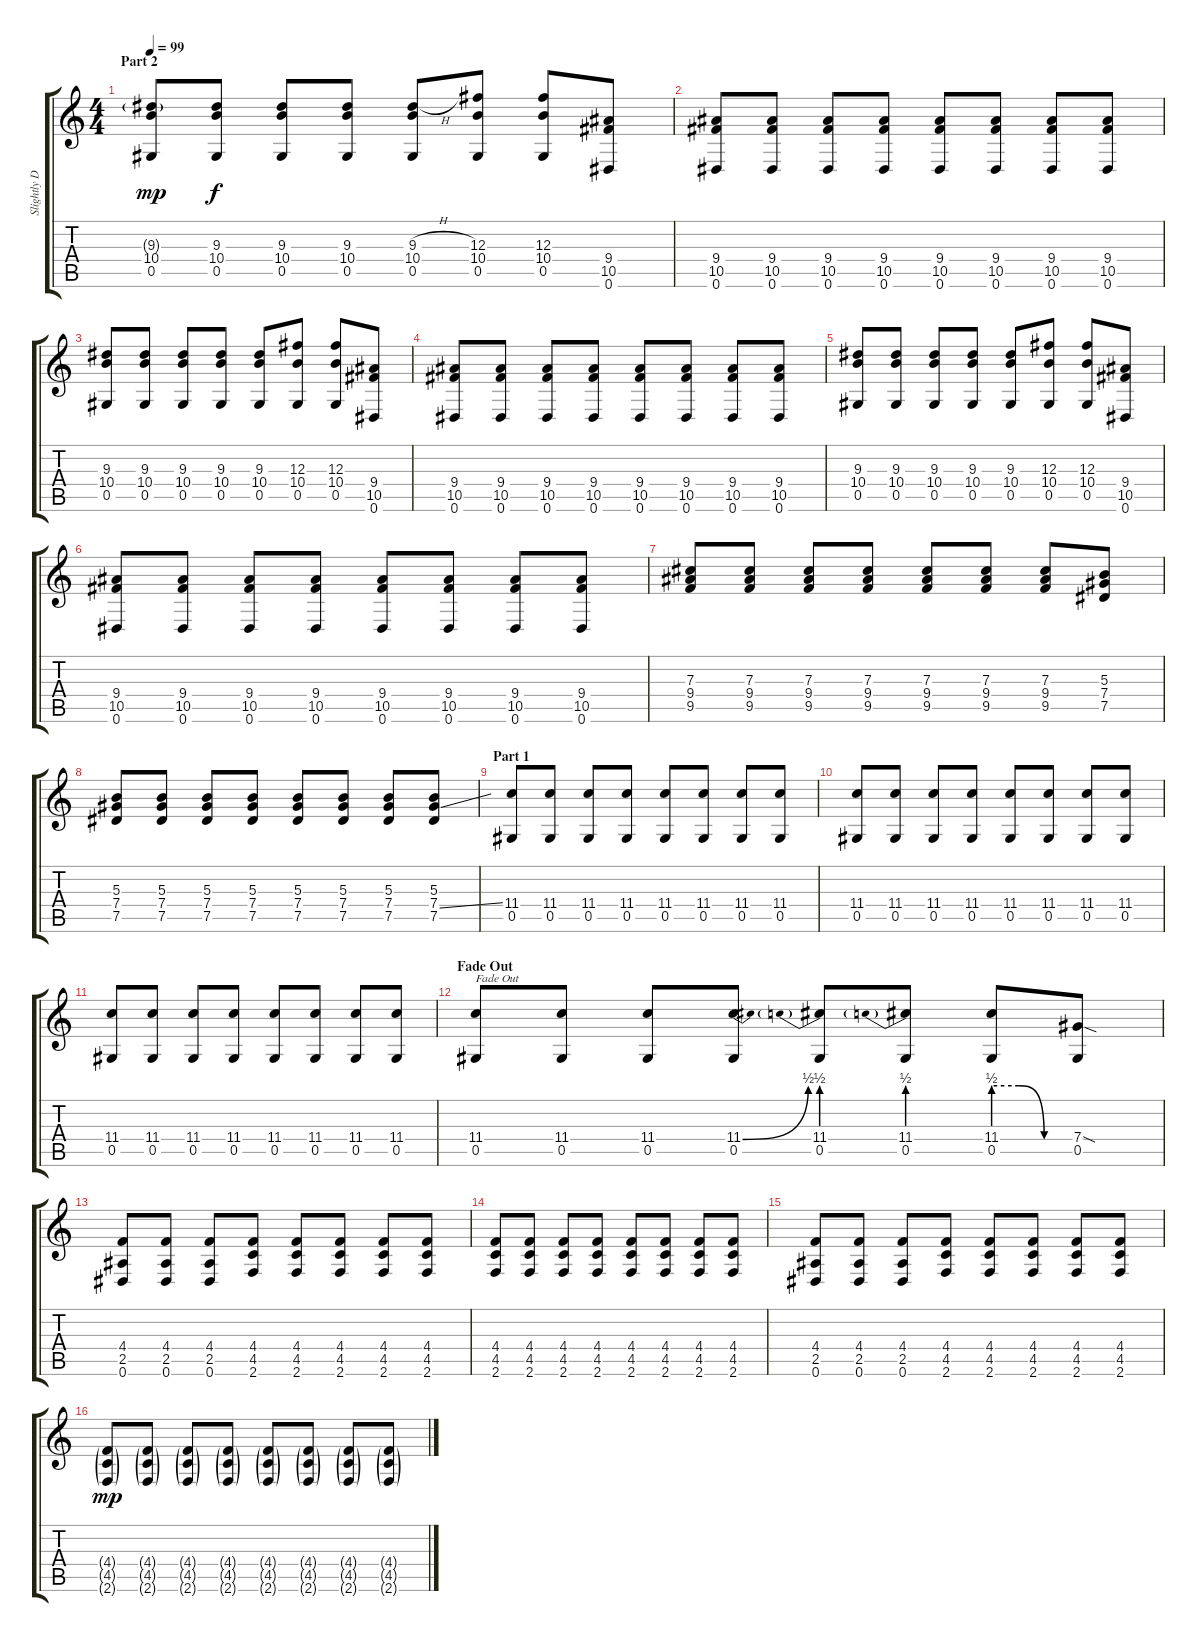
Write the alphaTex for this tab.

\track ("Slightly Distorted Guitar" "Slightly D") {instrument electricguitarjazz}
\staff {score tabs}
\tuning (Eb4 Bb3 Gb3 Db3 Ab2 Eb2) {hide}
\ts (4 4)
\section ("" "Part 2")
\tempo 99
\clef g2
\ks c
(9.3{g} 10.4 0.5).8{dy mp} (9.3 10.4 0.5).8{dy f} (9.3 10.4 0.5).8 (9.3 10.4 0.5).8 (9.3{h} 10.4 0.5).8 (12.3 10.4 0.5).8 (12.3 10.4 0.5).8 (9.4 10.5 0.6).8 |
(9.4 10.5 0.6).8 (9.4 10.5 0.6).8 (9.4 10.5 0.6).8 (9.4 10.5 0.6).8 (9.4 10.5 0.6).8 (9.4 10.5 0.6).8 (9.4 10.5 0.6).8 (9.4 10.5 0.6).8 |
(9.3 10.4 0.5).8 (9.3 10.4 0.5).8 (9.3 10.4 0.5).8 (9.3 10.4 0.5).8 (9.3 10.4 0.5).8 (12.3 10.4 0.5).8 (12.3 10.4 0.5).8 (9.4 10.5 0.6).8 |
(9.4 10.5 0.6).8 (9.4 10.5 0.6).8 (9.4 10.5 0.6).8 (9.4 10.5 0.6).8 (9.4 10.5 0.6).8 (9.4 10.5 0.6).8 (9.4 10.5 0.6).8 (9.4 10.5 0.6).8 |
(9.3 10.4 0.5).8 (9.3 10.4 0.5).8 (9.3 10.4 0.5).8 (9.3 10.4 0.5).8 (9.3 10.4 0.5).8 (12.3 10.4 0.5).8 (12.3 10.4 0.5).8 (9.4 10.5 0.6).8 |
(9.4 10.5 0.6).8 (9.4 10.5 0.6).8 (9.4 10.5 0.6).8 (9.4 10.5 0.6).8 (9.4 10.5 0.6).8 (9.4 10.5 0.6).8 (9.4 10.5 0.6).8 (9.4 10.5 0.6).8 |
(7.3 9.4 9.5).8 (7.3 9.4 9.5).8 (7.3 9.4 9.5).8 (7.3 9.4 9.5).8 (7.3 9.4 9.5).8 (7.3 9.4 9.5).8 (7.3 9.4 9.5).8 (5.3 7.4 7.5).8 |
(5.3 7.4 7.5).8 (5.3 7.4 7.5).8 (5.3 7.4 7.5).8 (5.3 7.4 7.5).8 (5.3 7.4 7.5).8 (5.3 7.4 7.5).8 (5.3 7.4 7.5).8 (5.3 7.4{ss} 7.5).8 |
\section ("" "Part 1")
(11.4 0.5).8 (11.4 0.5).8 (11.4 0.5).8 (11.4 0.5).8 (11.4 0.5).8 (11.4 0.5).8 (11.4 0.5).8 (11.4 0.5).8 |
(11.4 0.5).8 (11.4 0.5).8 (11.4 0.5).8 (11.4 0.5).8 (11.4 0.5).8 (11.4 0.5).8 (11.4 0.5).8 (11.4 0.5).8 |
(11.4 0.5).8 (11.4 0.5).8 (11.4 0.5).8 (11.4 0.5).8 (11.4 0.5).8 (11.4 0.5).8 (11.4 0.5).8 (11.4 0.5).8 |
\section ("" "Fade Out")
(11.4 0.5).8{txt "Fade Out"} (11.4 0.5).8 (11.4 0.5).8 (11.4{be (bend 0 0 60 2)} 0.5).8 (11.4{be (prebend 0 2 60 2)} 0.5).8 (11.4{be (prebend 0 2 60 2)} 0.5).8 (11.4{be (custom 0 2 20 2 40 0 60 0)} 0.5).8 (7.4{sod} 0.5).8 |
(4.4 2.5 0.6).8{volume 7} (4.4 2.5 0.6).8 (4.4 2.5 0.6).8 (4.4 4.5 2.6).8 (4.4 4.5 2.6).8 (4.4 4.5 2.6).8 (4.4 4.5 2.6).8 (4.4 4.5 2.6).8 |
(4.4 4.5 2.6).8{volume 5} (4.4 4.5 2.6).8 (4.4 4.5 2.6).8 (4.4 4.5 2.6).8 (4.4 4.5 2.6).8 (4.4 4.5 2.6).8 (4.4 4.5 2.6).8 (4.4 4.5 2.6).8 |
(4.4 2.5 0.6).8{volume 2} (4.4 2.5 0.6).8 (4.4 2.5 0.6).8 (4.4 4.5 2.6).8 (4.4 4.5 2.6).8 (4.4 4.5 2.6).8 (4.4 4.5 2.6).8 (4.4 4.5 2.6).8 |
(4.4{g} 4.5{g} 2.6{g}).8{dy mp} (4.4{g} 4.5{g} 2.6{g}).8 (4.4{g} 4.5{g} 2.6{g}).8 (4.4{g} 4.5{g} 2.6{g}).8 (4.4{g} 4.5{g} 2.6{g}).8 (4.4{g} 4.5{g} 2.6{g}).8 (4.4{g} 4.5{g} 2.6{g}).8 (4.4{g} 4.5{g} 2.6{g}).8
